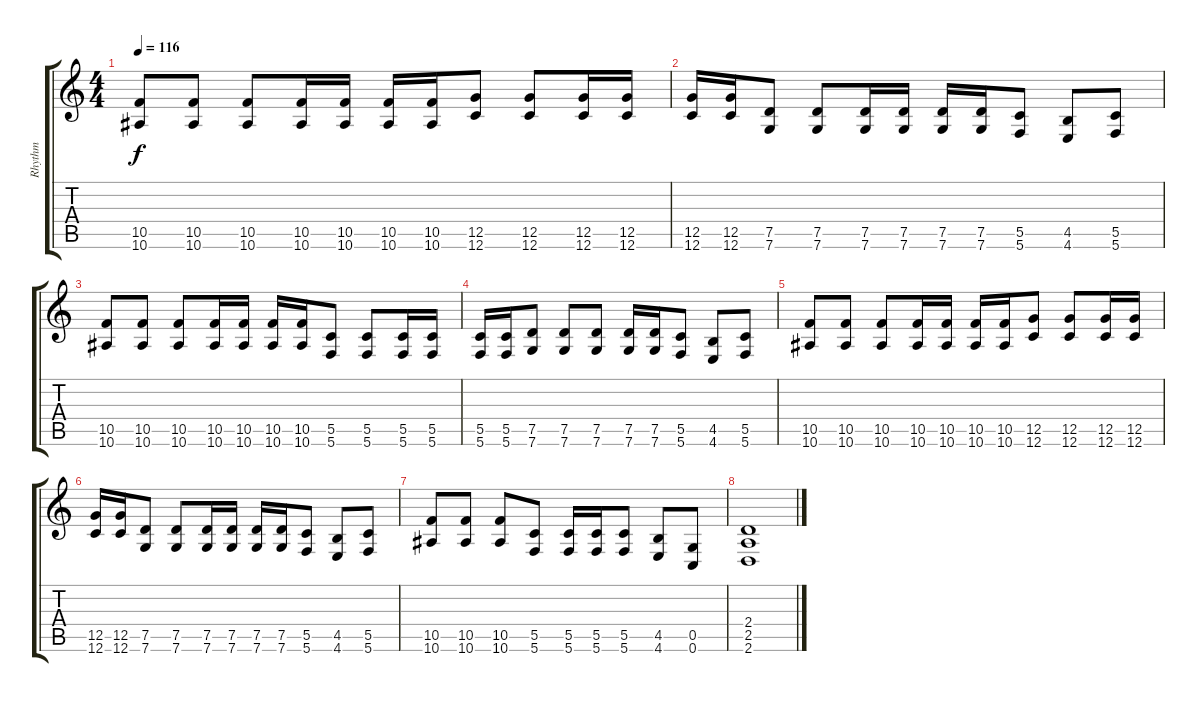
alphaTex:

\track ("Rhythm" "Rhythm") {instrument distortionguitar}
\staff {score tabs}
\tuning (D4 A3 F3 C3 G2 C2) {hide}
\ts (4 4)
\tempo 116
\clef g2
\ks c
(10.5 10.6).8{dy f} (10.5 10.6).8 (10.5 10.6).8 (10.5 10.6).16 (10.5 10.6).16 (10.5 10.6).16 (10.5 10.6).16 (12.5 12.6).8 (12.5 12.6).8 (12.5 12.6).16 (12.5 12.6).16 |
(12.5 12.6).16 (12.5 12.6).16 (7.5 7.6).8 (7.5 7.6).8 (7.5 7.6).16 (7.5 7.6).16 (7.5 7.6).16 (7.5 7.6).16 (5.5 5.6).8 (4.5 4.6).8 (5.5 5.6).8 |
(10.5 10.6).8 (10.5 10.6).8 (10.5 10.6).8 (10.5 10.6).16 (10.5 10.6).16 (10.5 10.6).16 (10.5 10.6).16 (5.5 5.6).8 (5.5 5.6).8 (5.5 5.6).16 (5.5 5.6).16 |
(5.5 5.6).16 (5.5 5.6).16 (7.5 7.6).8 (7.5 7.6).8 (7.5 7.6).8 (7.5 7.6).16 (7.5 7.6).16 (5.5 5.6).8 (4.5 4.6).8 (5.5 5.6).8 |
(10.5 10.6).8 (10.5 10.6).8 (10.5 10.6).8 (10.5 10.6).16 (10.5 10.6).16 (10.5 10.6).16 (10.5 10.6).16 (12.5 12.6).8 (12.5 12.6).8 (12.5 12.6).16 (12.5 12.6).16 |
(12.5 12.6).16 (12.5 12.6).16 (7.5 7.6).8 (7.5 7.6).8 (7.5 7.6).16 (7.5 7.6).16 (7.5 7.6).16 (7.5 7.6).16 (5.5 5.6).8 (4.5 4.6).8 (5.5 5.6).8 |
(10.5 10.6).8 (10.5 10.6).8 (10.5 10.6).8 (5.5 5.6).8 (5.5 5.6).16 (5.5 5.6).16 (5.5 5.6).8 (4.5 4.6).8 (0.5 0.6).8 |
(2.4 2.5 2.6).1
